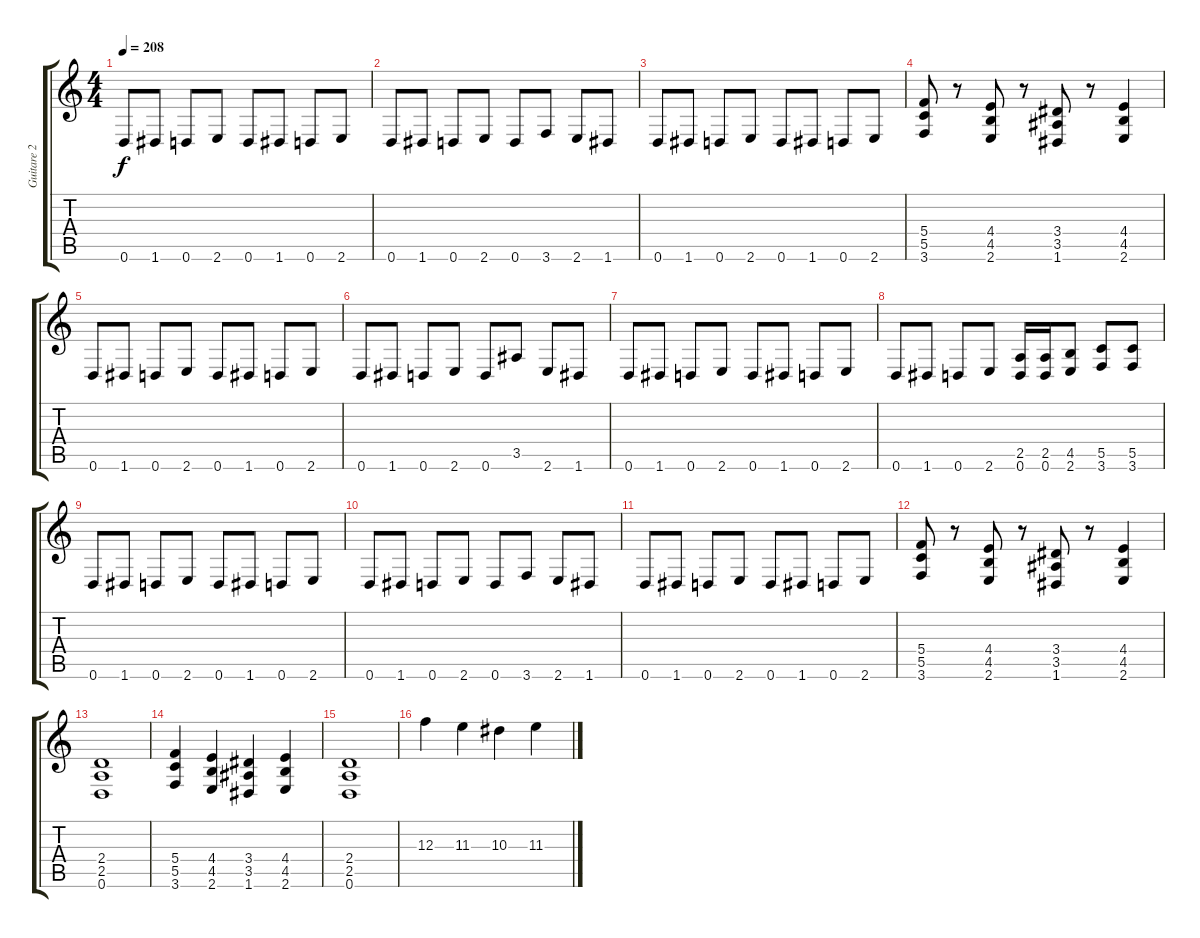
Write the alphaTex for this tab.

\track ("Guitare 2" "Guitare 2") {instrument distortionguitar}
\staff {score tabs}
\tuning (D4 A3 F3 C3 G2 D2) {hide}
\ts (4 4)
\tempo 208
\clef g2
\ks c
0.6.8{dy f} 1.6.8 0.6.8 2.6.8 0.6.8 1.6.8 0.6.8 2.6.8 |
0.6.8 1.6.8 0.6.8 2.6.8 0.6.8 3.6.8 2.6.8 1.6.8 |
0.6.8 1.6.8 0.6.8 2.6.8 0.6.8 1.6.8 0.6.8 2.6.8 |
(5.4 5.5 3.6).8 r.8 (4.4 4.5 2.6).8 r.8 (3.4 3.5 1.6).8 r.8 (4.4 4.5 2.6).4 |
0.6.8 1.6.8 0.6.8 2.6.8 0.6.8 1.6.8 0.6.8 2.6.8 |
0.6.8 1.6.8 0.6.8 2.6.8 0.6.8 3.5.8 2.6.8 1.6.8 |
0.6.8 1.6.8 0.6.8 2.6.8 0.6.8 1.6.8 0.6.8 2.6.8 |
0.6.8 1.6.8 0.6.8 2.6.8 (2.5 0.6).16 (2.5 0.6).16 (4.5 2.6).8 (5.5 3.6).8 (5.5 3.6).8 |
0.6.8 1.6.8 0.6.8 2.6.8 0.6.8 1.6.8 0.6.8 2.6.8 |
0.6.8 1.6.8 0.6.8 2.6.8 0.6.8 3.6.8 2.6.8 1.6.8 |
0.6.8 1.6.8 0.6.8 2.6.8 0.6.8 1.6.8 0.6.8 2.6.8 |
(5.4 5.5 3.6).8 r.8 (4.4 4.5 2.6).8 r.8 (3.4 3.5 1.6).8 r.8 (4.4 4.5 2.6).4 |
(2.4 2.5 0.6).1 |
(5.4 5.5 3.6).4 (4.4 4.5 2.6).4 (3.4 3.5 1.6).4 (4.4 4.5 2.6).4 |
(2.4 2.5 0.6).1 |
12.3.4 11.3.4 10.3.4 11.3.4
